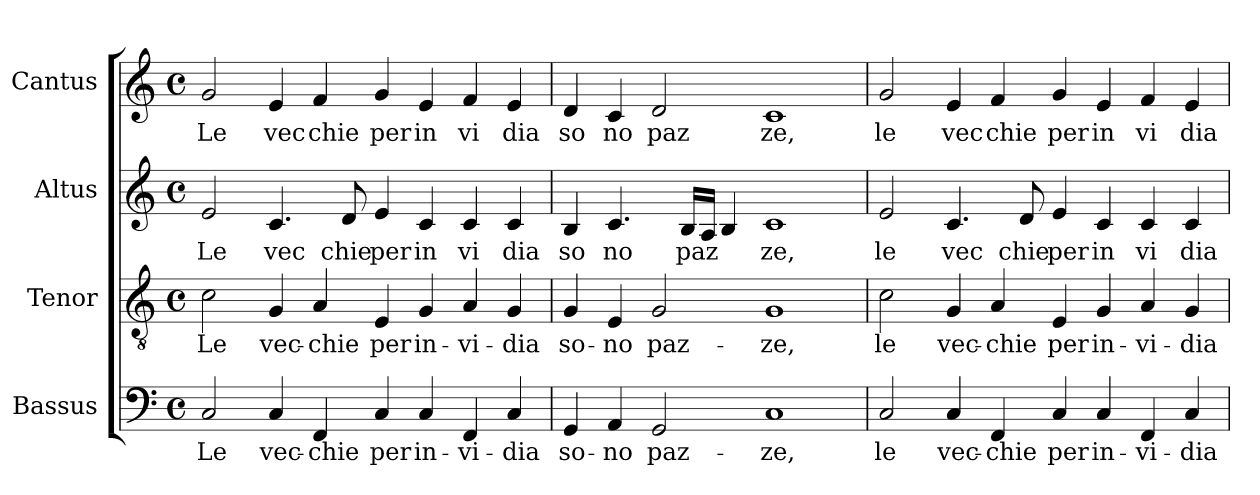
**kern	**text	**kern	**text	**kern	**text	**kern	**text
*part4	*part4	*part3	*part3	*part2	*part2	*part1	*part1
*staff4	*staff4	*staff3	*staff3	*staff2	*staff2	*staff1	*staff1
*I"Bassus	*	*I"Tenor	*	*I"Altus	*	*I"Cantus	*
!!LO:PB:g=z
*stria5	*	*stria5	*	*stria5	*	*stria5	*
*clefF4	*	*clefGv2	*	*clefG2	*	*clefG2	*
*k[]	*	*k[]	*	*k[]	*	*k[]	*
*C:	*	*C:	*	*C:	*	*C:	*
*M4/4	*	*M4/4	*	*M4/4	*	*M4/4	*
*met(c)	*	*met(c)	*	*met(c)	*	*met(c)	*
=1	=1	=1	=1	=1	=1	=1	=1
!	!LO:LY:b:cj	!	!LO:LY:b:cj	!	!LO:LY:b:cj	!	!LO:LY:b:cj
2C/	Le	2c\	Le	2e/	Le	2g/	Le
!	!LO:LY:b:cj	!	!LO:LY:b:cj	!	!LO:LY:b:cj	!	!LO:LY:b:cj
4C/	vec-	4G/	vec-	4.c/	vec	4e/	vec
!	!LO:LY:b:cj	!	!LO:LY:b:cj	!	!	!	!LO:LY:b:cj
4FF/	-chie	4A/	-chie	.	.	4f/	chie
!	!	!	!	!	!LO:LY:b:cj	!	!
.	.	.	.	8d/	chie	.	.
!	!LO:LY:b:cj	!	!LO:LY:b:cj	!	!LO:LY:b:cj	!	!LO:LY:b:cj
4C/	per	4E/	per	4e/	per	4g/	per
!	!LO:LY:b:cj	!	!LO:LY:b:cj	!	!LO:LY:b:cj	!	!LO:LY:b:cj
4C/	in-	4G/	in-	4c/	in	4e/	in
!	!LO:LY:b:cj	!	!LO:LY:b:cj	!	!LO:LY:b:cj	!	!LO:LY:b:cj
4FF/	-vi-	4A/	-vi-	4c/	vi	4f/	vi
!	!LO:LY:b:cj	!	!LO:LY:b:cj	!	!LO:LY:b:cj	!	!LO:LY:b:cj
4C/	-dia	4G/	-dia	4c/	dia	4e/	dia
=2	=2	=2	=2	=2	=2	=2	=2
!	!LO:LY:b:cj	!	!LO:LY:b:cj	!	!LO:LY:b:cj	!	!LO:LY:b:cj
4GG/	so-	4G/	so-	4B/	so	4d/	so
!	!LO:LY:b:cj	!	!LO:LY:b:cj	!	!LO:LY:b:cj	!	!LO:LY:b:cj
4AA/	-no	4E/	-no	4.c/	no	4c/	no
!	!LO:LY:b:cj	!	!LO:LY:b:cj	!	!	!	!LO:LY:b:cj
2GG/	paz-	2G/	paz-	.	.	2d/	paz
!	!	!	!	!	!LO:LY:b:cj	!	!
.	.	.	.	16B/L	paz	.	.
!	!	!	!	!	!LO:LY:b:cj	!	!
.	.	.	.	16A/J	.	.	.
!	!	!	!	!	!LO:LY:b:cj	!	!
.	.	.	.	4B/	.	.	.
!	!LO:LY:b:cj	!	!LO:LY:b:cj	!	!LO:LY:b:cj	!	!LO:LY:b:cj
1C	-ze,	1G	-ze,	1c	ze,	1c	ze,
=3	=3	=3	=3	=3	=3	=3	=3
!	!LO:LY:b:cj	!	!LO:LY:b:cj	!	!LO:LY:b:cj	!	!LO:LY:b:cj
2C/	le	2c\	le	2e/	le	2g/	le
!	!LO:LY:b:cj	!	!LO:LY:b:cj	!	!LO:LY:b:cj	!	!LO:LY:b:cj
4C/	vec-	4G/	vec-	4.c/	vec	4e/	vec
!	!LO:LY:b:cj	!	!LO:LY:b:cj	!	!	!	!LO:LY:b:cj
4FF/	-chie	4A/	-chie	.	.	4f/	chie
!	!	!	!	!	!LO:LY:b:cj	!	!
.	.	.	.	8d/	chie	.	.
!	!LO:LY:b:cj	!	!LO:LY:b:cj	!	!LO:LY:b:cj	!	!LO:LY:b:cj
4C/	per	4E/	per	4e/	per	4g/	per
!	!LO:LY:b:cj	!	!LO:LY:b:cj	!	!LO:LY:b:cj	!	!LO:LY:b:cj
4C/	in-	4G/	in-	4c/	in	4e/	in
!	!LO:LY:b:cj	!	!LO:LY:b:cj	!	!LO:LY:b:cj	!	!LO:LY:b:cj
4FF/	-vi-	4A/	-vi-	4c/	vi	4f/	vi
!	!LO:LY:b:cj	!	!LO:LY:b:cj	!	!LO:LY:b:cj	!	!LO:LY:b:cj
4C/	-dia	4G/	-dia	4c/	dia	4e/	dia
=	=	=	=	=	=	=	=
*-	*-	*-	*-	*-	*-	*-	*-
